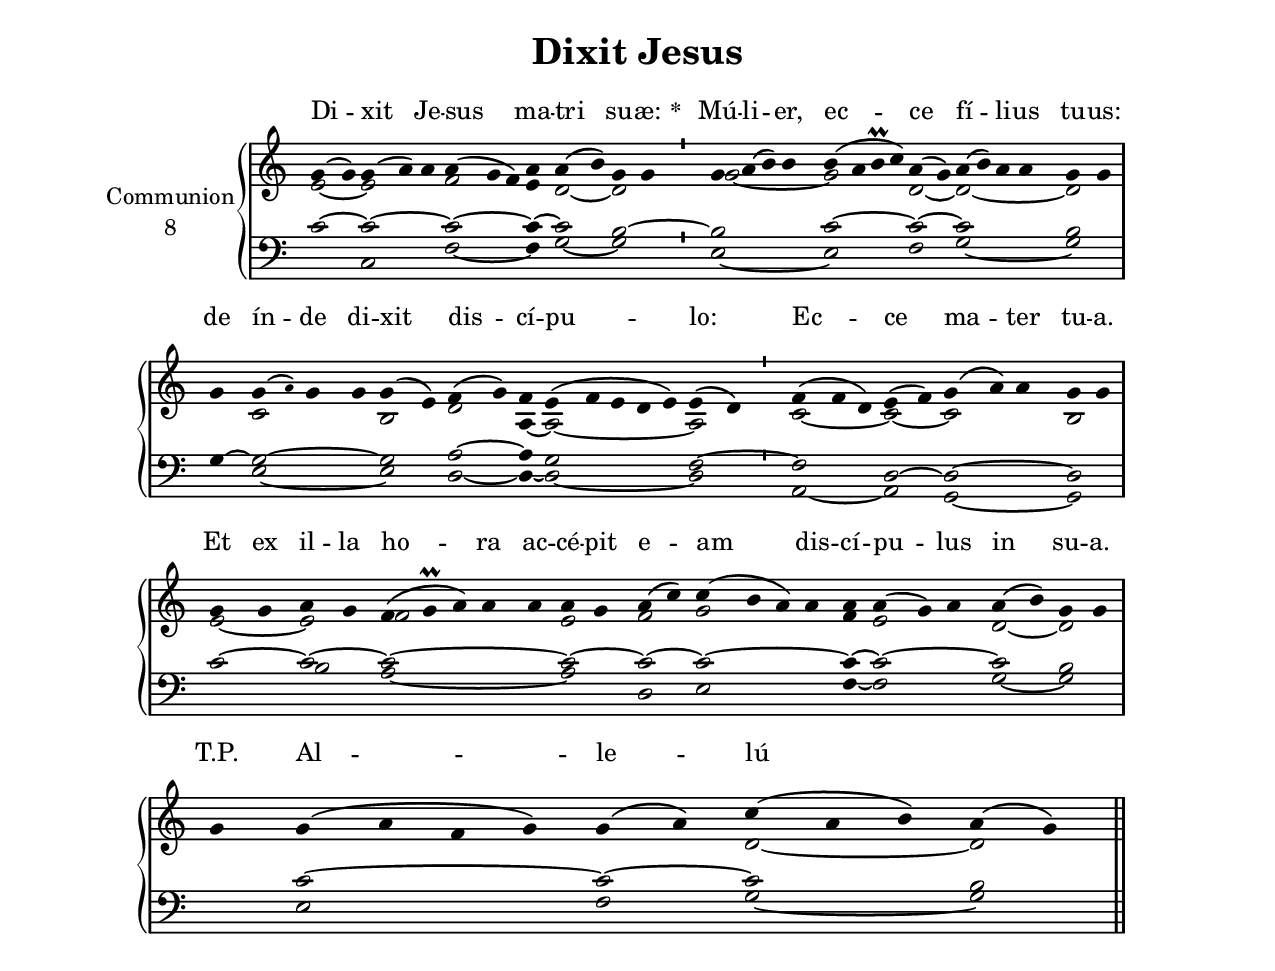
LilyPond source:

\version "2.18"
\include "gregorian.ly"
\include "noh2.ily"


%Page reference: page iii.337
%(volume.page)

global = {
 \key g \mixolydian
 \cadenzaOn 
}

\header {
  title = \markup \center-column {"Dixit Jesus" \vspace #1 }
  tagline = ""
  composer = ""
}

\paper {
 #(include-special-characters)
  oddHeaderMarkup = \markup \fill-line {
    \line {}
    \center-column {
      \on-the-fly #first-page     " "
      \on-the-fly #not-first-page "Dixit Jesus"
    }
    \line { \on-the-fly #print-page-number-check-first \fromproperty #'page:page-number-string }
  }
  evenHeaderMarkup = \markup \fill-line {
    \line { \on-the-fly #print-page-number-check-first \fromproperty #'page:page-number-string }
    \center-column { "Dixit Jesus" }
    \line {}
  }
}

chantText = \lyricmode {
Di -- xit Je -- sus ma -- tri su -- æ: 
\set stanza = " * " Mú -- li -- er, ec -- ce fí -- li -- us tu -- us: 
de ín -- de di -- xit dis -- cí -- pu -- lo: Ec -- ce ma -- ter tu -- a. 
Et ex il -- la ho -- ra ac -- cé -- pit e -- am dis -- cí -- pu -- lus in su -- a. T.P. 
Al -- le -- lú -- _ ia. }

chantMusic = {
\tieDown   g'4 ( g'4) g'4 ( a'4) a'4 a'4 ( g'4 f'4) a'4 a'4 ( b'4) g'4 g'4 \divisioMinima
 g'4 a'4 ( b'4) b'4 b'4 ( a'4 b'\prall c''4) a'4 ( g'4) a'4 ( b'4) a'4 a'4 g'4 g'4 \divisioMaxima
 g'4 g'4 ( \once \tweak #'font-size #-4 a' ) g'4 g'4 g'4 ( e'4) f'4 ( g'4) f'4 e'4 ( f'4 e'4 d'4 e'4) e'4 ( d'4) \divisioMinima
 f'4 ( f'4 d'4) e'4 ( f'4) g'4 ( a'4) a'4 g'4 g'4 \divisioMaxima
 g'4 g'4 a'4 g'4 f'4 ( g'\prall a'4) a'4 a'4 a'4 g'4 a'4 ( c''4) c''4 ( b'4 a'4) a'4 a'4 a'4 ( g'4) a'4 a'4 ( b'4) g'4 g'4 \divisioMaxima
 g'4 g'4 ( a'4 f'4 g'4) g'4 ( a'4) c''4 ( a'4 b'4) a'4 ( g'4) \finalis

}

altoMusic = {
e'2 ~ e'2*3/2 f'2*3/2 e'4 d'2 ~ d'2 \divisioMinima
g'2*4/2 ~ g'2*4/2 d'2 ~ d'2*4/2 ~ d'2 \divisioMaxima
r4 c'2*4/2 b2 d'2 a4 ~ a2*5/2 ~ a2 \divisioMinima
c'2*3/2 ~ c'2 ~ c'2*3/2 b2 \divisioMaxima
e'2 ~ e'2 f'2*5/2 e'2 f'2 g'2*4/2 f'4 e'2*3/2 d'2 ~ d'2 \divisioMaxima
r2*7/2 d'2*3/2 ~ d'2 \finalis
}

tenorMusic = {
c'2 ~ c'2*3/2 ~ c'2*3/2 ~ c'4 ~ c'2 b2 ~ \divisioMinima
b2*4/2 c'2*4/2 ~ c'2 ~ c'2*4/2 b2 \divisioMaxima
g4 ~ g2*4/2 ~ g2 a2 ~ a4 g2*5/2 f2 ~ \divisioMinima
f2*3/2 d2 ~ d2*3/2 ~ d2 \divisioMaxima
c'2 ~ c'2 ~ c'2*5/2 ~ c'2 ~ c'2 ~ c'2*4/2 ~ c'4 ~ c'2*3/2 ~ c'2 b2 \divisioMaxima
r4 c'2*4/2 ~ c'2 ~ c'2*3/2 b2 \finalis
}

bassMusic = {
r2 c2*3/2 f2*3/2 ~ f4 g2 ~ g2 \divisioMinima
e2*4/2 ~ e2*4/2 f2 g2*4/2 ~ g2 \divisioMaxima
r4 e2*4/2 ~ e2 d2 ~ d4 ~ d2*5/2 ~ d2 \divisioMinima
a,2*3/2 ~ a,2 g,2*3/2 ~ g,2 \divisioMaxima
r2 b2 a2*5/2 ~ a2 d2 e2*4/2 f4 ~ f2*3/2 g2 ~ g2 \divisioMaxima
r4 e2*4/2 f2 g2*3/2 ~ g2 \finalis
}

voiceLines = {
\voiceLineStyle


}

\score{
  <<
    \new GrandStaff <<
      \set GrandStaff.autoBeaming = ##f
      \set GrandStaff.instrumentName = \markup \center-column {
        "Communion"
        "8"
      }
      \new Staff = up <<
        \new Voice = "chant" {
          \voiceOne \global \chantMusic
        }
        \new Voice {
          \voiceTwo \global \altoMusic
        }
      >>

      \new Staff = down <<
        \clef bass
        \new Voice {
          \voiceOne \global \tenorMusic
        }
        \new Voice {
          \voiceTwo \global \bassMusic
        }
	\new Voice {
        \voiceThree \global \voiceLines
        }
      >>
    >>
    \new Lyrics \lyricsto chant {
      \chantText
    }
  >>
  \layout{
  }
  \midi{
    \tempo 4 = 125
  }
}
